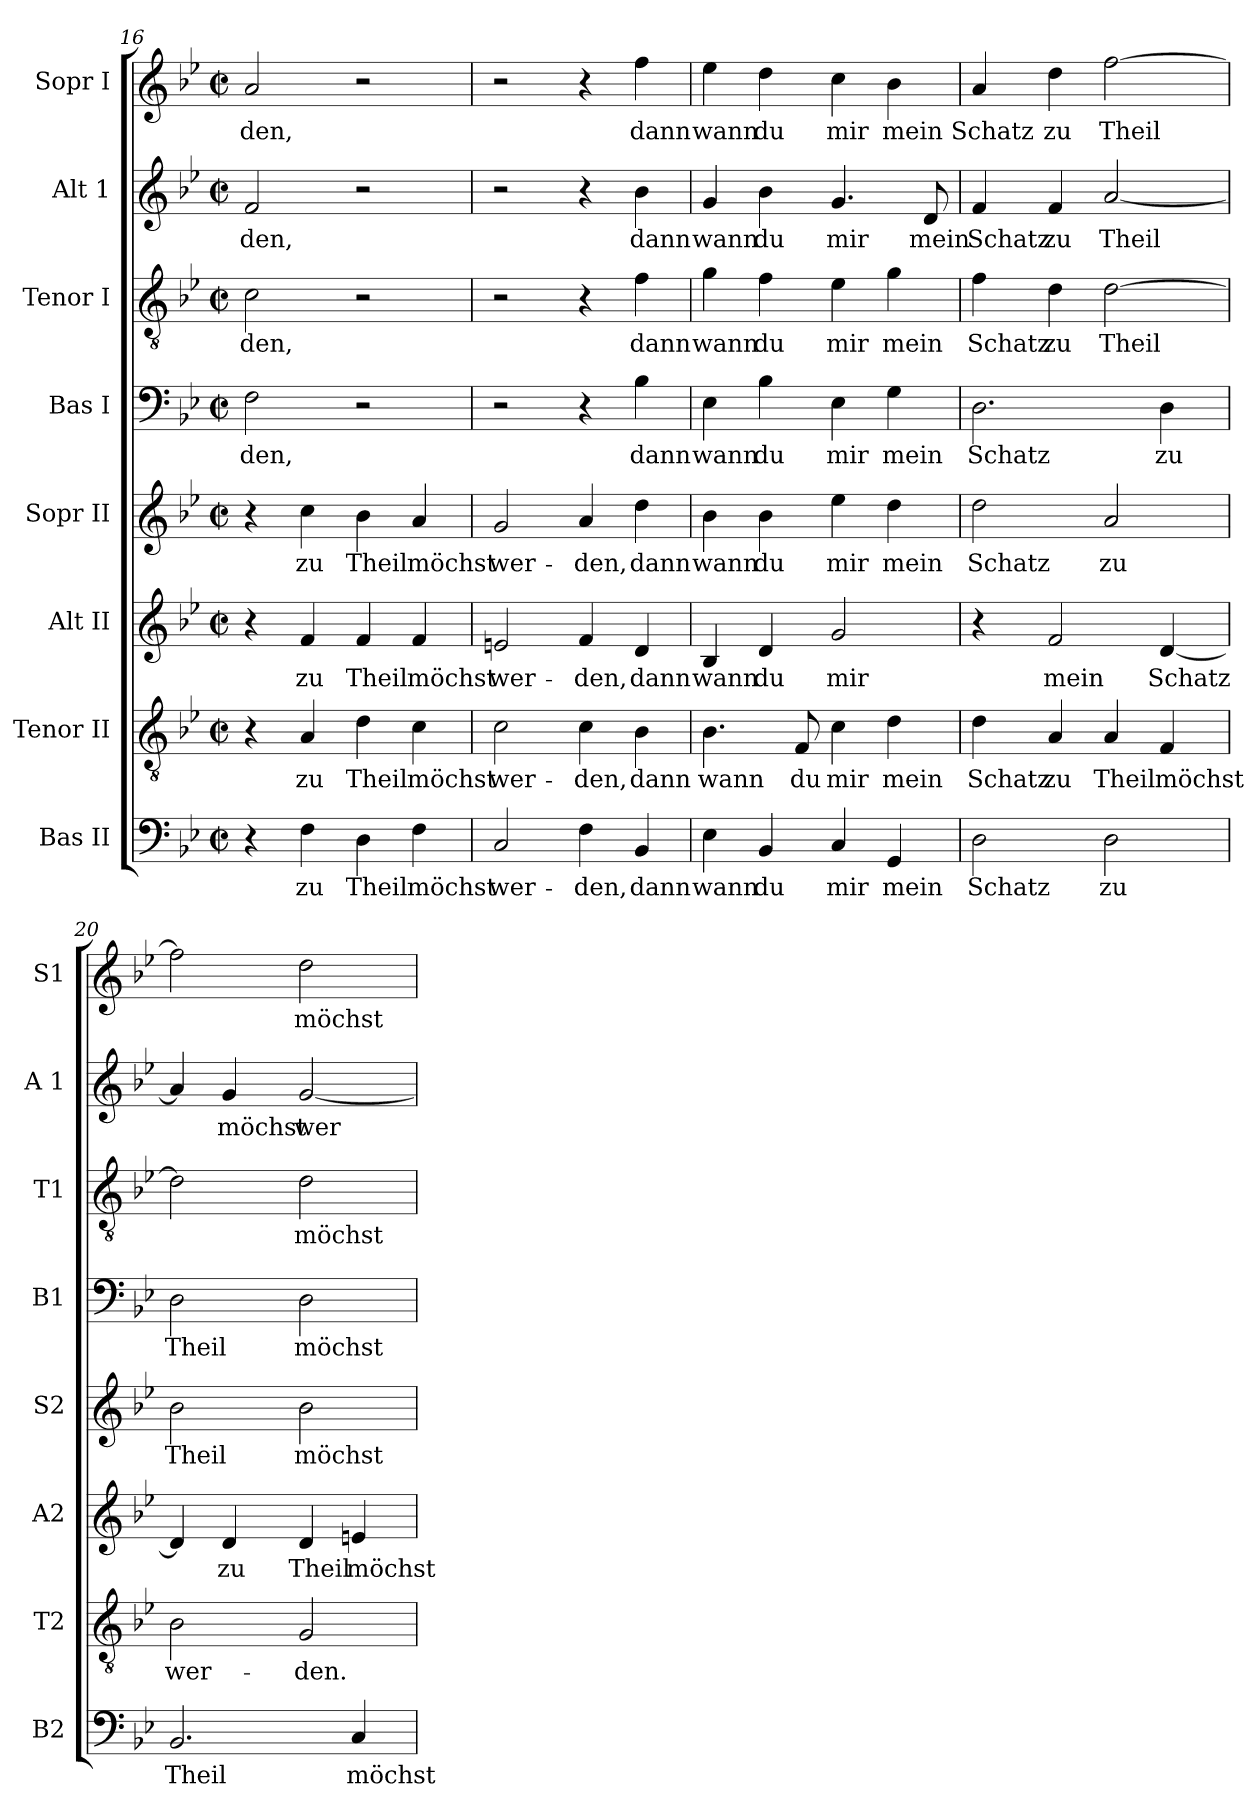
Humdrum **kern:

**kern	**text	**kern	**text	**kern	**text	**kern	**text	**kern	**text	**kern	**text	**kern	**text	**kern	**text
*part8	*part8	*part7	*part7	*part6	*part6	*part5	*part5	*part4	*part4	*part3	*part3	*part2	*part2	*part1	*part1
*staff8	*staff8	*staff7	*staff7	*staff6	*staff6	*staff5	*staff5	*staff4	*staff4	*staff3	*staff3	*staff2	*staff2	*staff1	*staff1
*I"Bas II	*	*I"Tenor II	*	*I"Alt II	*	*I"Sopr II	*	*I"Bas I	*	*I"Tenor I	*	*I"Alt 1	*	*I"Sopr I	*
*I'B2	*	*I'T2	*	*I'A2	*	*I'S2	*	*I'B1	*	*I'T1	*	*I'A 1	*	*I'S1	*
!!LO:LB:g=z
*clefF4	*	*clefGv2	*	*clefG2	*	*clefG2	*	*clefF4	*	*clefGv2	*	*clefG2	*	*clefG2	*
*k[b-e-]	*	*k[b-e-]	*	*k[b-e-]	*	*k[b-e-]	*	*k[b-e-]	*	*k[b-e-]	*	*k[b-e-]	*	*k[b-e-]	*
*B-:	*	*B-:	*	*B-:	*	*B-:	*	*B-:	*	*B-:	*	*B-:	*	*B-:	*
*M2/2	*	*M2/2	*	*M2/2	*	*M2/2	*	*M2/2	*	*M2/2	*	*M2/2	*	*M2/2	*
*met(c|)	*	*met(c|)	*	*met(c|)	*	*met(c|)	*	*met(c|)	*	*met(c|)	*	*met(c|)	*	*met(c|)	*
=16	=16	=16	=16	=16	=16	=16	=16	=16	=16	=16	=16	=16	=16	=16	=16
!	!	!	!	!	!	!	!	!	!LO:LY:b	!	!LO:LY:b	!	!LO:LY:b	!	!LO:LY:b
4r	.	4r	.	4r	.	4r	.	2F\	-den,	2c\	-den,	2f/	-den,	2a/	-den,
!	!LO:LY:b	!	!LO:LY:b	!	!LO:LY:b	!	!LO:LY:b	!	!	!	!	!	!	!	!
4F\	zu	4A/	zu	4f/	zu	4cc\	zu	.	.	.	.	.	.	.	.
!	!LO:LY:b	!	!LO:LY:b	!	!LO:LY:b	!	!LO:LY:b	!	!	!	!	!	!	!	!
4D\	Theil	4d\	Theil	4f/	Theil	4b-\	Theil	2r	.	2r	.	2r	.	2r	.
!	!LO:LY:b	!	!LO:LY:b	!	!LO:LY:b	!	!LO:LY:b	!	!	!	!	!	!	!	!
4F\	möchst	4c\	möchst	4f/	möchst	4a/	möchst	.	.	.	.	.	.	.	.
=17	=17	=17	=17	=17	=17	=17	=17	=17	=17	=17	=17	=17	=17	=17	=17
!	!LO:LY:b	!	!LO:LY:b	!	!LO:LY:b	!	!LO:LY:b	!	!	!	!	!	!	!	!
2C/	wer-	2c\	wer-	2en/	wer-	2g/	wer-	2r	.	2r	.	2r	.	2r	.
!	!LO:LY:b	!	!LO:LY:b	!	!LO:LY:b	!	!LO:LY:b	!	!	!	!	!	!	!	!
4F\	-den,	4c\	-den,	4f/	-den,	4a/	-den,	4r	.	4r	.	4r	.	4r	.
!	!LO:LY:b	!	!LO:LY:b	!	!LO:LY:b	!	!LO:LY:b	!	!LO:LY:b	!	!LO:LY:b	!	!LO:LY:b	!	!LO:LY:b
4BB-/	dann	4B-\	dann	4d/	dann	4dd\	dann	4B-\	dann	4f\	dann	4b-\	dann	4ff\	dann
=18	=18	=18	=18	=18	=18	=18	=18	=18	=18	=18	=18	=18	=18	=18	=18
!	!LO:LY:b	!	!LO:LY:b	!	!LO:LY:b	!	!LO:LY:b	!	!LO:LY:b	!	!LO:LY:b	!	!LO:LY:b	!	!LO:LY:b
4E-\	wann	4.B-\	wann	4B-/	wann	4b-\	wann	4E-\	wann	4g\	wann	4g/	wann	4ee-\	wann
!	!LO:LY:b	!	!	!	!LO:LY:b	!	!LO:LY:b	!	!LO:LY:b	!	!LO:LY:b	!	!LO:LY:b	!	!LO:LY:b
4BB-/	du	.	.	4d/	du	4b-\	du	4B-\	du	4f\	du	4b-\	du	4dd\	du
!	!	!	!LO:LY:b	!	!	!	!	!	!	!	!	!	!	!	!
.	.	8F/	du	.	.	.	.	.	.	.	.	.	.	.	.
!	!LO:LY:b	!	!LO:LY:b	!	!LO:LY:b	!	!LO:LY:b	!	!LO:LY:b	!	!LO:LY:b	!	!LO:LY:b	!	!LO:LY:b
4C/	mir	4c\	mir	2g/	mir	4ee-\	mir	4E-\	mir	4e-\	mir	4.g/	mir	4cc\	mir
!	!LO:LY:b	!	!LO:LY:b	!	!	!	!LO:LY:b	!	!LO:LY:b	!	!LO:LY:b	!	!	!	!LO:LY:b
4GG/	mein	4d\	mein	.	.	4dd\	mein	4G\	mein	4g\	mein	.	.	4b-\	mein
!	!	!	!	!	!	!	!	!	!	!	!	!	!LO:LY:b	!	!
.	.	.	.	.	.	.	.	.	.	.	.	8d/	mein	.	.
=19	=19	=19	=19	=19	=19	=19	=19	=19	=19	=19	=19	=19	=19	=19	=19
!	!LO:LY:b	!	!LO:LY:b	!	!	!	!LO:LY:b	!	!LO:LY:b	!	!LO:LY:b	!	!LO:LY:b	!	!LO:LY:b
2D\	Schatz	4d\	Schatz	4r	.	2dd\	Schatz	2.D\	Schatz	4f\	Schatz	4f/	Schatz	4a/	Schatz
!	!	!	!LO:LY:b	!	!LO:LY:b	!	!	!	!	!	!LO:LY:b	!	!LO:LY:b	!	!LO:LY:b
.	.	4A/	zu	2f/	mein	.	.	.	.	4d\	zu	4f/	zu	4dd\	zu
!	!LO:LY:b	!	!LO:LY:b	!	!	!	!LO:LY:b	!	!	!	!LO:LY:b	!	!LO:LY:b	!	!LO:LY:b
2D\	zu	4A/	Theil	.	.	2a/	zu	.	.	[2d\	Theil	[2a/	Theil	[2ff\	Theil
!	!	!	!LO:LY:b	!	!LO:LY:b	!	!	!	!LO:LY:b	!	!	!	!	!	!
.	.	4F/	möchst	[4d/	Schatz	.	.	4D\	zu	.	.	.	.	.	.
!!LO:PB:g=z
=20	=20	=20	=20	=20	=20	=20	=20	=20	=20	=20	=20	=20	=20	=20	=20
!	!LO:LY:b	!	!LO:LY:b	!	!	!	!LO:LY:b	!	!LO:LY:b	!	!	!	!	!	!
2.BB-/	Theil	2B-\	wer-	4d/]	.	2b-\	Theil	2D\	Theil	2d\]	.	4a/]	.	2ff\]	.
!	!	!	!	!	!LO:LY:b	!	!	!	!	!	!	!	!LO:LY:b	!	!
.	.	.	.	4d/	zu	.	.	.	.	.	.	4g/	möchst	.	.
!	!	!	!LO:LY:b	!	!LO:LY:b	!	!LO:LY:b	!	!LO:LY:b	!	!LO:LY:b	!	!LO:LY:b	!	!LO:LY:b
.	.	2G/	-den.	4d/	Theil	2b-\	möchst	2D\	möchst	2d\	möchst	[2g/	wer-	2dd\	möchst
!	!LO:LY:b	!	!	!	!LO:LY:b	!	!	!	!	!	!	!	!	!	!
4C/	möchst	.	.	4en/	möchst	.	.	.	.	.	.	.	.	.	.
=	=	=	=	=	=	=	=	=	=	=	=	=	=	=	=
*-	*-	*-	*-	*-	*-	*-	*-	*-	*-	*-	*-	*-	*-	*-	*-
